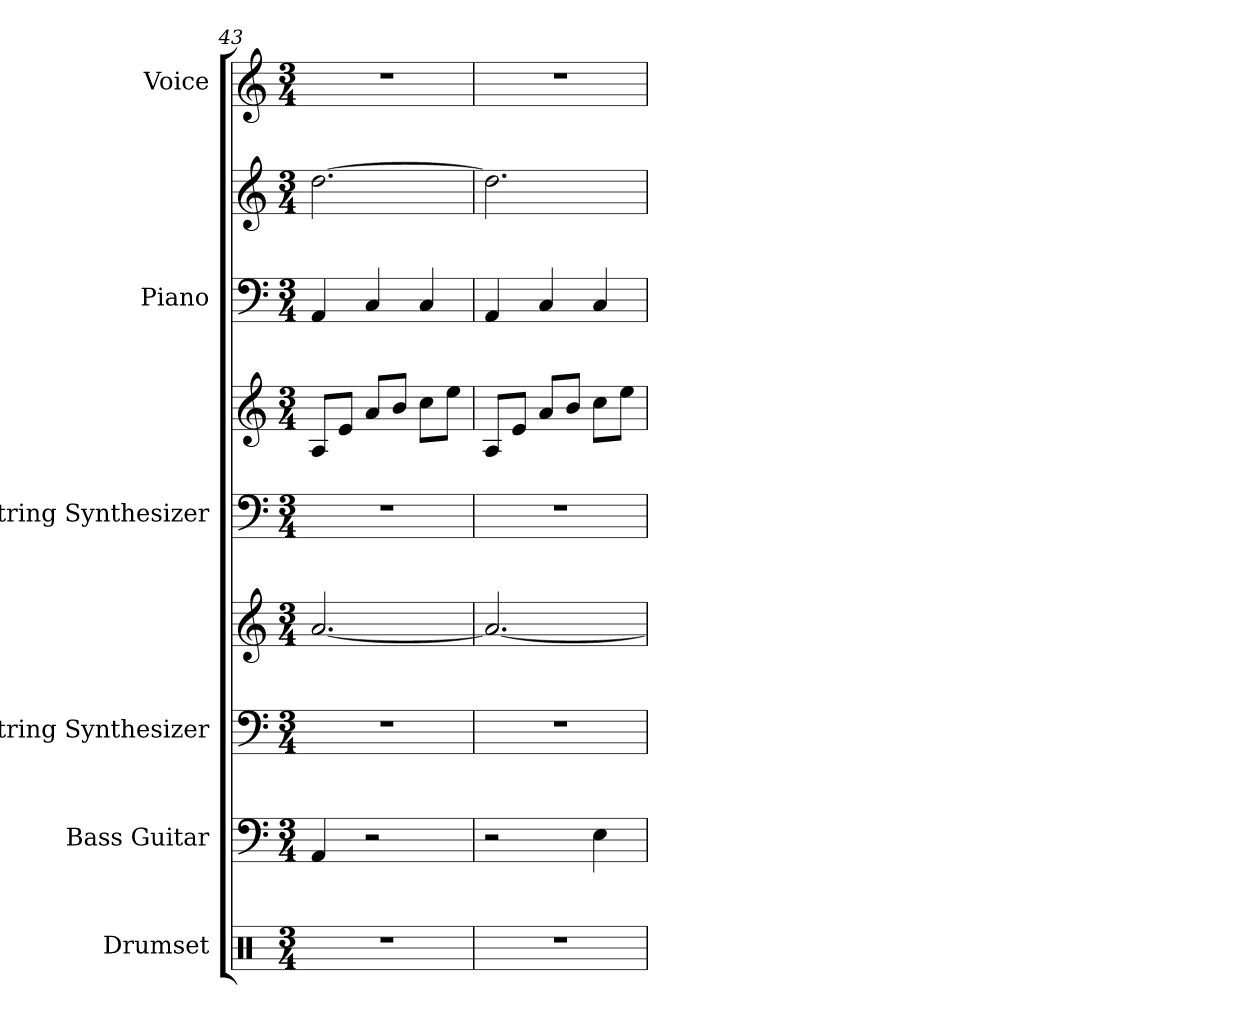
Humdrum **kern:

**kern	**kern	**kern	**kern	**kern	**kern	**kern	**kern	**kern
*part6	*part5	*part4	*part4	*part3	*part3	*part2	*part2	*part1
*staff9	*staff8	*staff7	*staff6	*staff5	*staff4	*staff3	*staff2	*staff1
*I"Drumset	*I"Bass Guitar	*I"String Synthesizer	*	*I"String Synthesizer	*	*I"Piano	*	*I"Voice
*I'D. Set	*I'B. Guit.	*I'Synth.	*	*I'Synth.	*	*I'Pno.	*	*I'Vo.
*clefX	*clefF4	*clefF4	*clefG2	*clefF4	*clefG2	*clefF4	*clefG2	*clefG2
*	*ITrd7c12	*	*	*	*	*	*	*
*k[]	*k[]	*k[]	*k[]	*k[]	*k[]	*k[]	*k[]	*k[]
*M3/4	*M3/4	*M3/4	*M3/4	*M3/4	*M3/4	*M3/4	*M3/4	*M3/4
=43	=43	=43	=43	=43	=43	=43	=43	=43
2.r	4AAA/	2.r	[2.a/	2.r	8A/L	4AA/	[2.dd\	2.r
.	.	.	.	.	8e/J	.	.	.
.	2r	.	.	.	8a/L	4C/	.	.
.	.	.	.	.	8b/J	.	.	.
.	.	.	.	.	8cc\L	4C/	.	.
.	.	.	.	.	8ee\J	.	.	.
=44	=44	=44	=44	=44	=44	=44	=44	=44
2.r	2r	2.r	2.a/_	2.r	8A/L	4AA/	2.dd\]	2.r
.	.	.	.	.	8e/J	.	.	.
.	.	.	.	.	8a/L	4C/	.	.
.	.	.	.	.	8b/J	.	.	.
.	4EE\	.	.	.	8cc\L	4C/	.	.
.	.	.	.	.	8ee\J	.	.	.
=	=	=	=	=	=	=	=	=
*-	*-	*-	*-	*-	*-	*-	*-	*-
